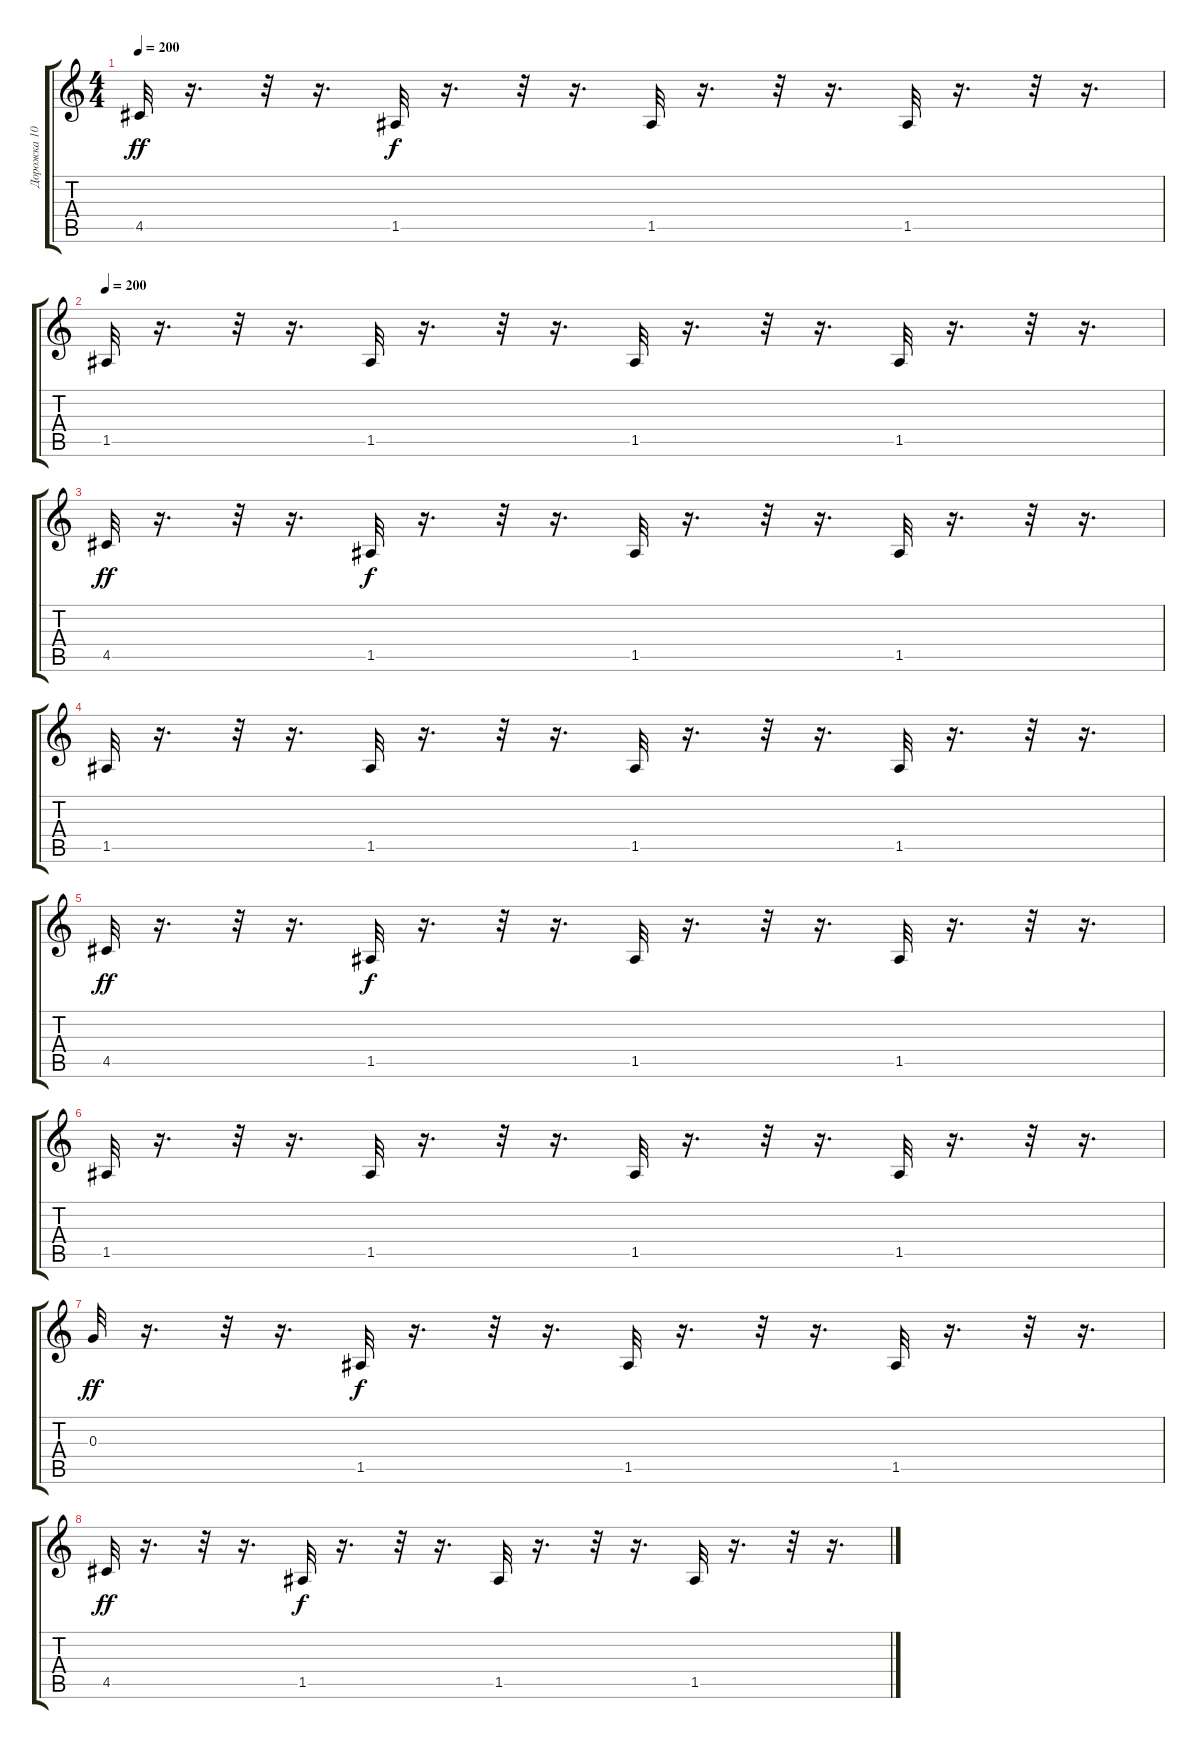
\track ("Дорожка 10" "Дорожка 10") {instrument acousticguitarnylon}
\staff {score tabs}
\tuning (E4 B3 G3 D3 A2 E2) {hide}
\ts (4 4)
\tempo 200
\clef g2
\ks c
4.5.32{dy ff} r.16{d} r.32 r.16{d} 1.5.32{dy f} r.16{d} r.32 r.16{d} 1.5.32 r.16{d} r.32 r.16{d} 1.5.32 r.16{d} r.32 r.16{d} |
\tempo 200
1.5.32 r.16{d} r.32 r.16{d} 1.5.32 r.16{d} r.32 r.16{d} 1.5.32 r.16{d} r.32 r.16{d} 1.5.32 r.16{d} r.32 r.16{d} |
4.5.32{dy ff} r.16{d} r.32 r.16{d} 1.5.32{dy f} r.16{d} r.32 r.16{d} 1.5.32 r.16{d} r.32 r.16{d} 1.5.32 r.16{d} r.32 r.16{d} |
1.5.32 r.16{d} r.32 r.16{d} 1.5.32 r.16{d} r.32 r.16{d} 1.5.32 r.16{d} r.32 r.16{d} 1.5.32 r.16{d} r.32 r.16{d} |
4.5.32{dy ff} r.16{d} r.32 r.16{d} 1.5.32{dy f} r.16{d} r.32 r.16{d} 1.5.32 r.16{d} r.32 r.16{d} 1.5.32 r.16{d} r.32 r.16{d} |
1.5.32 r.16{d} r.32 r.16{d} 1.5.32 r.16{d} r.32 r.16{d} 1.5.32 r.16{d} r.32 r.16{d} 1.5.32 r.16{d} r.32 r.16{d} |
0.3.32{dy ff} r.16{d} r.32 r.16{d} 1.5.32{dy f} r.16{d} r.32 r.16{d} 1.5.32 r.16{d} r.32 r.16{d} 1.5.32 r.16{d} r.32 r.16{d} |
4.5.32{dy ff} r.16{d} r.32 r.16{d} 1.5.32{dy f} r.16{d} r.32 r.16{d} 1.5.32 r.16{d} r.32 r.16{d} 1.5.32 r.16{d} r.32 r.16{d}
